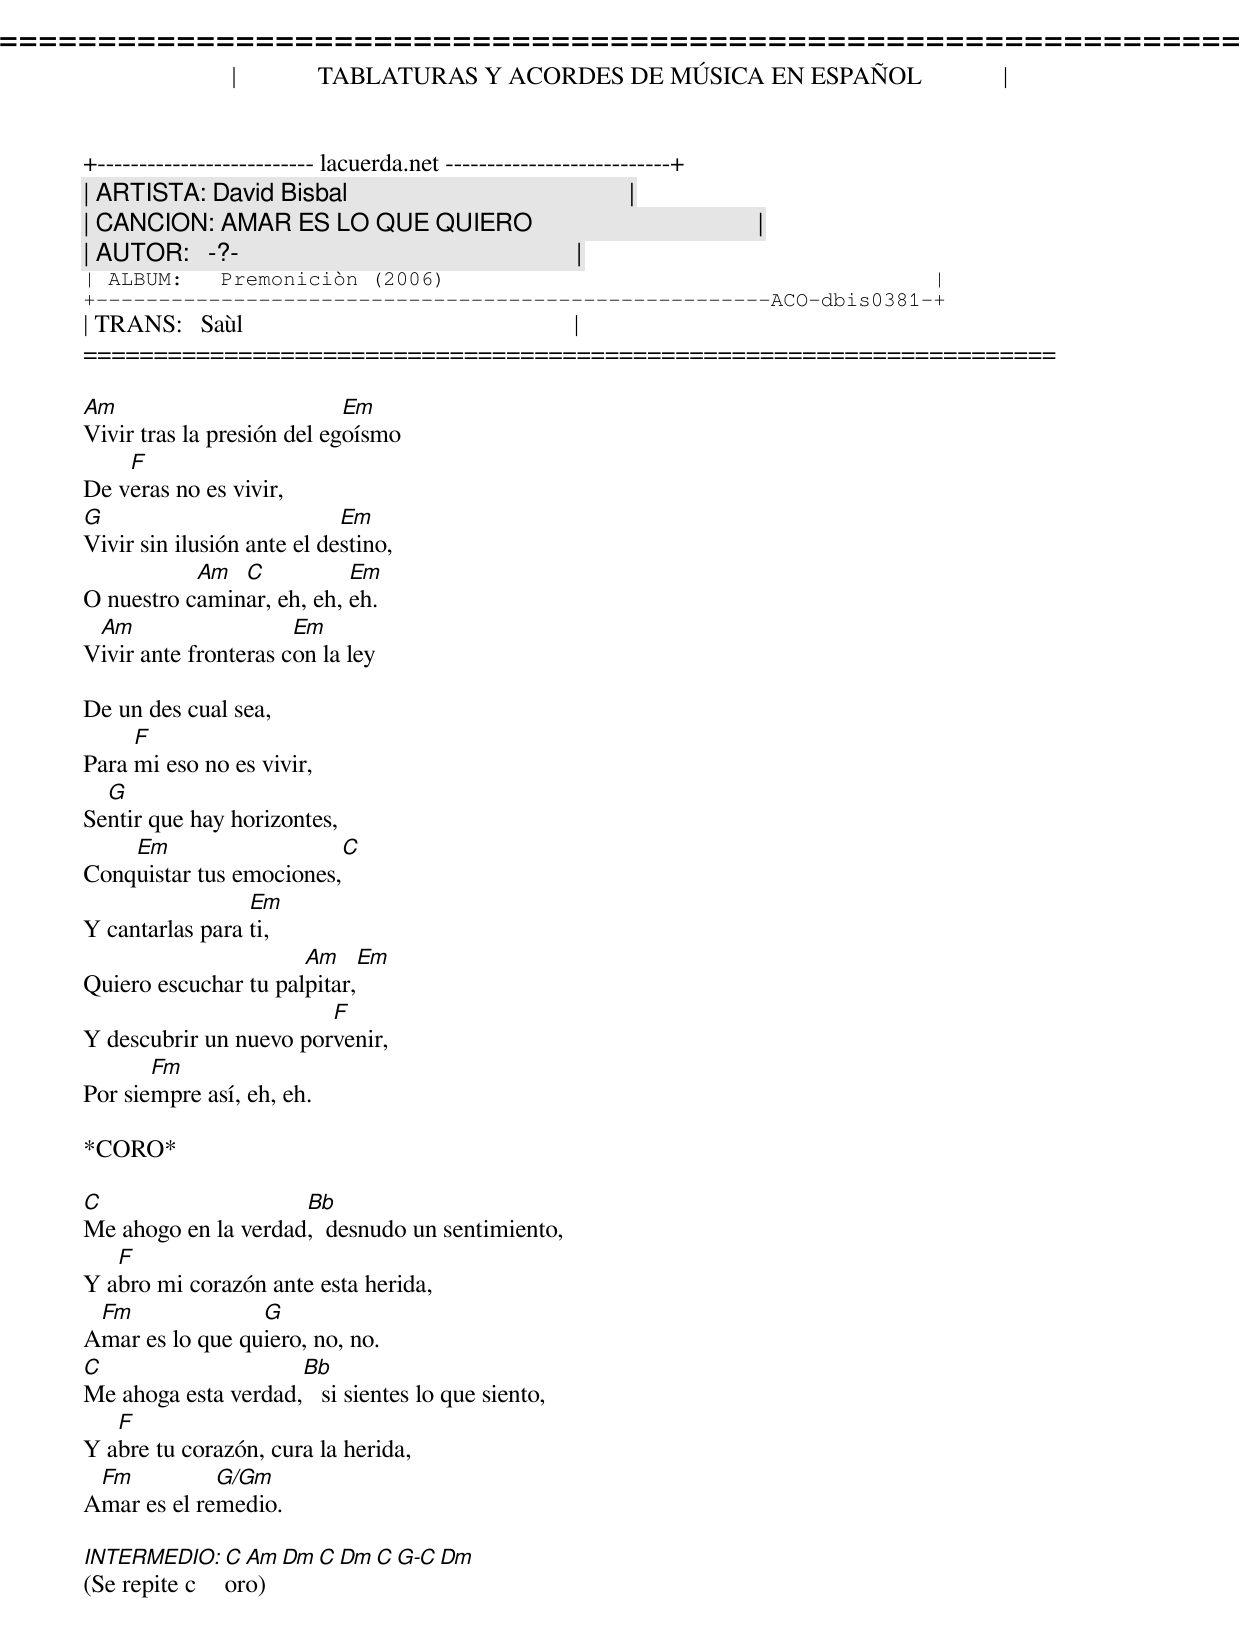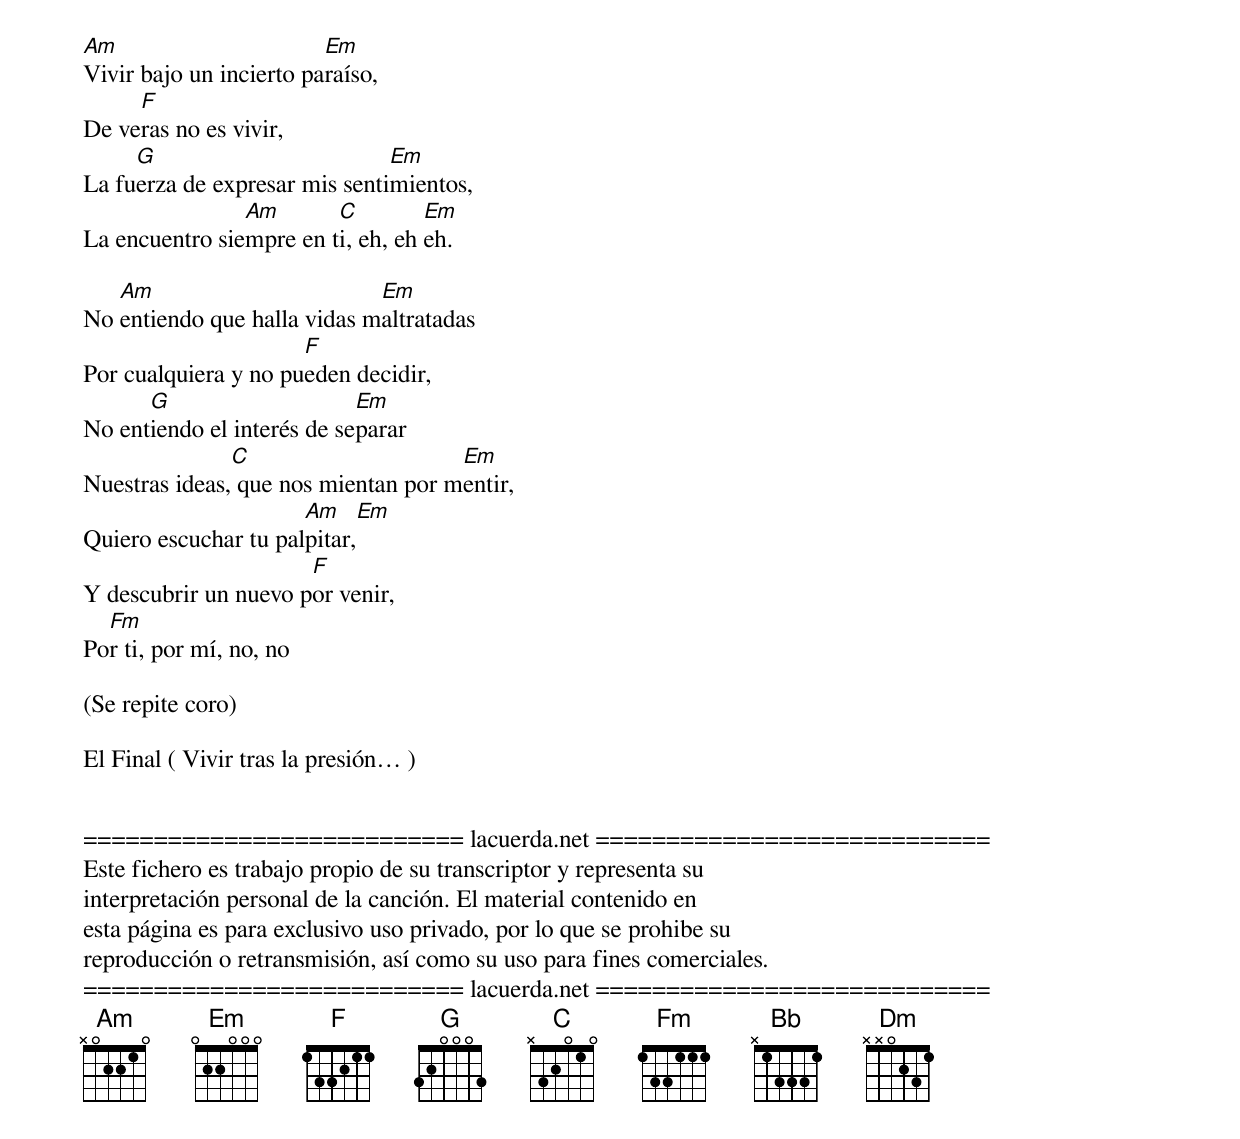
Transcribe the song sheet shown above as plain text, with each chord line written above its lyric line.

=====================================================================
|             TABLATURAS Y ACORDES DE MÚSICA EN ESPAÑOL             |
+-------------------------- lacuerda.net ---------------------------+
| ARTISTA: David Bisbal                                             |
| CANCION: AMAR ES LO QUE QUIERO                                    |
| AUTOR:   -?-                                                      |
| ALBUM:   Premoniciòn (2006)                                       |
+------------------------------------------------------ACO-dbis0381-+
| TRANS:   Saùl                                                     |
=====================================================================

Am                          Em
Vivir tras la presión del egoísmo
    F
De veras no es vivir,
G                           Em
Vivir sin ilusión ante el destino,
           Am  C           Em
O nuestro caminar, eh, eh, eh.
 Am                   Em
Vivir ante fronteras con la ley

De un des cual sea,
     F
Para mi eso no es vivir,
  G
Sentir que hay horizontes,
    Em                    C
Conquistar tus emociones,
                 Em
Y cantarlas para ti,
                      Am    Em
Quiero escuchar tu palpitar,
                        F
Y descubrir un nuevo porvenir,
       Fm
Por siempre así, eh, eh.

*CORO*

C                    Bb
Me ahogo en la verdad,  desnudo un sentimiento,
   F
Y abro mi corazón ante esta herida,
 Fm              G
Amar es lo que quiero, no, no.
C                    Bb
Me ahoga esta verdad,   si sientes lo que siento,
   F
Y abre tu corazón, cura la herida,
 Fm          G/Gm
Amar es el remedio.

INTERMEDIO: C Am Dm C Dm C G-C Dm
(Se repite coro)

Am                       Em
Vivir bajo un incierto paraíso,
     F
De veras no es vivir,
     G                         Em
La fuerza de expresar mis sentimientos,
                Am       C         Em
La encuentro siempre en ti, eh, eh eh.

   Am                        Em
No entiendo que halla vidas maltratadas
                      F
Por cualquiera y no pueden decidir,
      G                     Em
No entiendo el interés de separar
               C                     Em
Nuestras ideas, que nos mientan por mentir,
                      Am    Em
Quiero escuchar tu palpitar,
                      F
Y descubrir un nuevo por venir,
  Fm
Por ti, por mí, no, no

(Se repite coro)

El Final ( Vivir tras la presión )


=========================== lacuerda.net ============================
Este fichero es trabajo propio de su transcriptor y representa su
interpretación personal de la canción. El material contenido en
esta página es para exclusivo uso privado, por lo que se prohibe su
reproducción o retransmisión, así como su uso para fines comerciales.
=========================== lacuerda.net ============================
